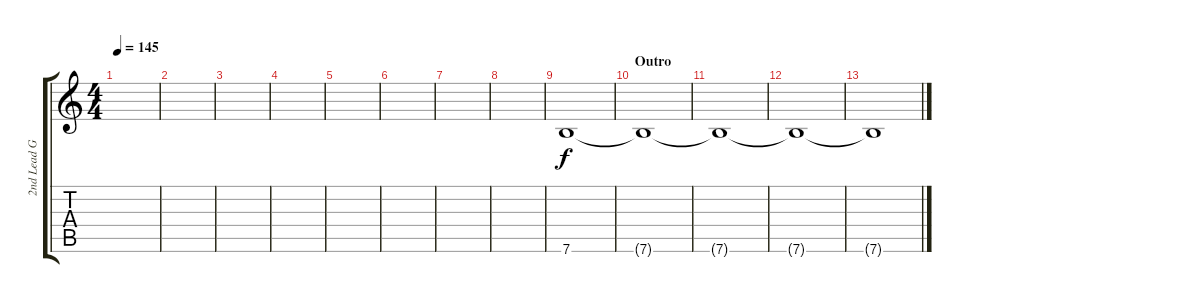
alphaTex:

\track ("2nd Lead Guitar" "2nd Lead G") {instrument distortionguitar}
\staff {score tabs}
\tuning (E4 B3 G3 D3 A2 E2) {hide}
\ts (4 4)
\tempo 145
\clef g2
\ks c
|
|
|
|
|
|
|
|
7.6.1{instrument distortionguitar} |
\section ("" "Outro")
7.6{t}.1{volume 0} |
7.6{t}.1 |
7.6{t}.1 |
7.6{t}.1
